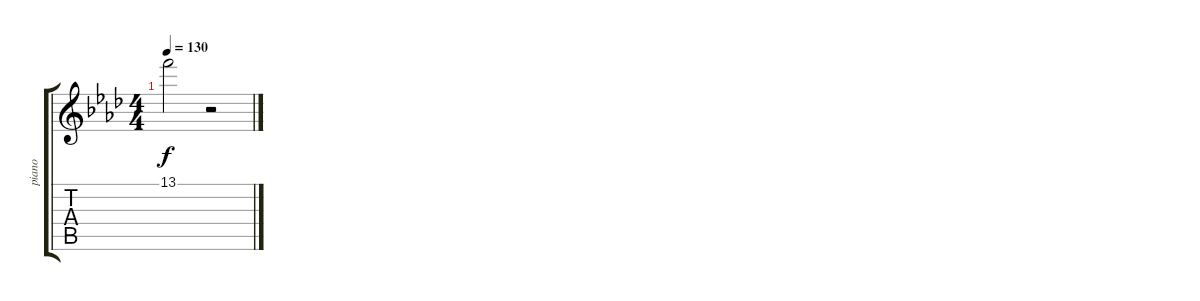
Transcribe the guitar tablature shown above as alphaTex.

\track ("piano" "piano") {instrument acousticguitarnylon}
\staff {score tabs}
\tuning (E4 B3 G3 D3 A2 E2) {hide}
\ts (4 4)
\tempo 130
\clef g2
\ks fminor
13.1{t}.2{dy f} r.2
